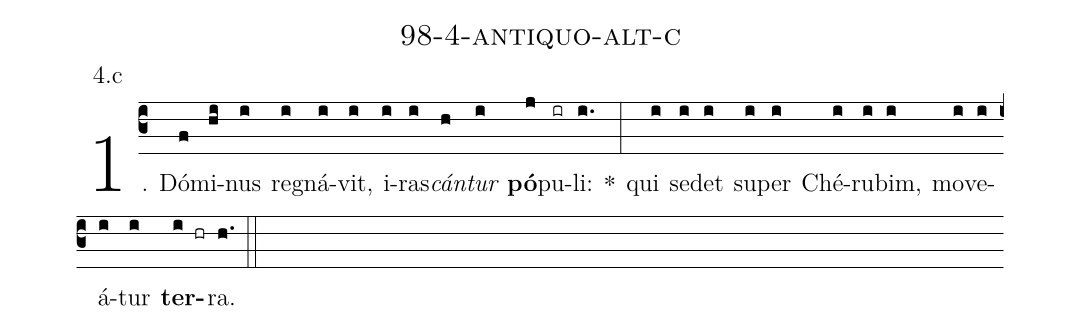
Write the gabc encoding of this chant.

name: 98-4-antiquo-alt-c;
annotation: 4.c;
%%
(c3)1. Dó(f)mi(hi)nus(i) re(i)gná(i)vit,(i) i(i)ras(i)<i>cán</i>(h)<i>tur</i>(i) <b>pó</b>(j)pu(ir)li:(i.) *(:) qui(i) se(i)det(i) su(i)per(i) Ché(i)ru(i)bim,(i) mo(i)ve(i)á(i)tur(i) <b>ter</b>(i hr)ra.(h.) (::)
